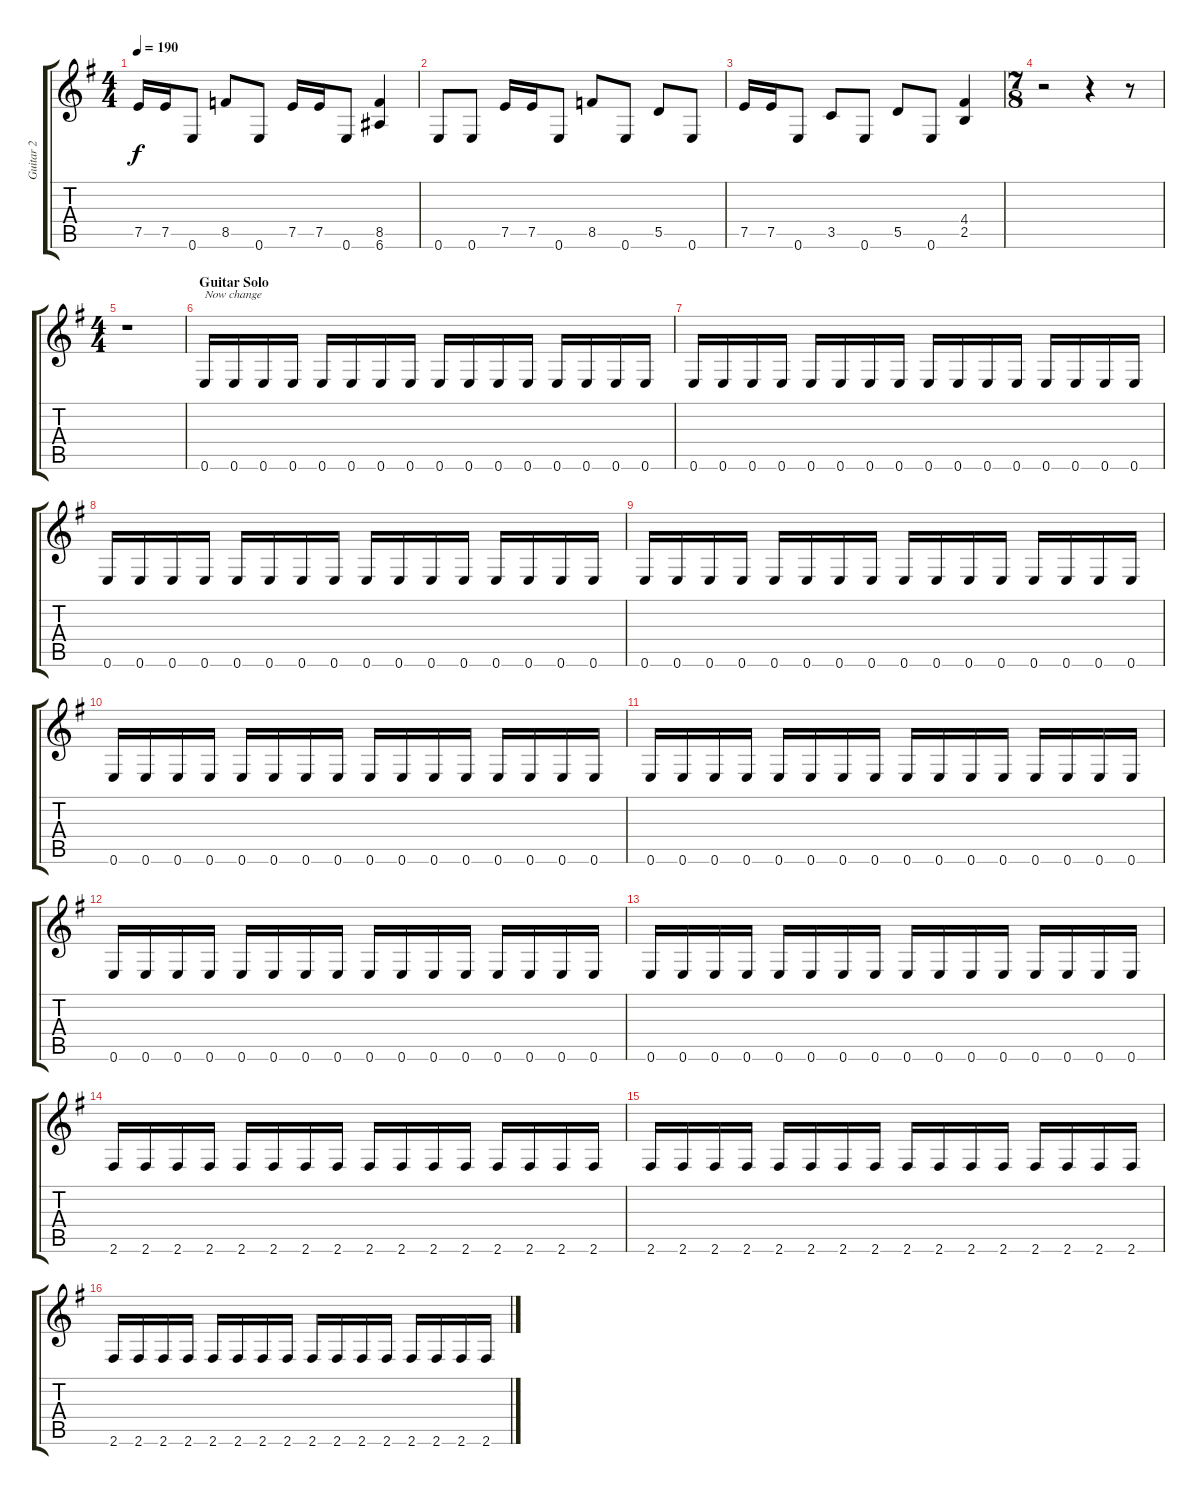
\track ("Guitar 2" "Guitar 2") {instrument distortionguitar}
\staff {score tabs}
\tuning (E4 B3 G3 D3 A2 E2) {hide}
\ts (4 4)
\tempo 190
\clef g2
\ks eminor
7.5.16{dy f} 7.5.16 0.6.8 8.5.8 0.6.8 7.5.16 7.5.16 0.6.8 (8.5 6.6).4 |
0.6.8 0.6.8 7.5.16 7.5.16 0.6.8 8.5.8 0.6.8 5.5.8 0.6.8 |
7.5.16 7.5.16 0.6.8 3.5.8 0.6.8 5.5.8 0.6.8 (4.4 2.5).4 |
\ts (7 8)
r.2 r.4 r.8 |
\ts (4 4)
r.1 |
\section ("" "Guitar Solo")
0.6.16{txt "Now change" balance 13} 0.6.16 0.6.16 0.6.16 0.6.16 0.6.16 0.6.16 0.6.16 0.6.16 0.6.16 0.6.16 0.6.16 0.6.16 0.6.16 0.6.16 0.6.16 |
0.6.16 0.6.16 0.6.16 0.6.16 0.6.16 0.6.16 0.6.16 0.6.16 0.6.16 0.6.16 0.6.16 0.6.16 0.6.16 0.6.16 0.6.16 0.6.16 |
0.6.16 0.6.16 0.6.16 0.6.16 0.6.16 0.6.16 0.6.16 0.6.16 0.6.16 0.6.16 0.6.16 0.6.16 0.6.16 0.6.16 0.6.16 0.6.16 |
0.6.16 0.6.16 0.6.16 0.6.16 0.6.16 0.6.16 0.6.16 0.6.16 0.6.16 0.6.16 0.6.16 0.6.16 0.6.16 0.6.16 0.6.16 0.6.16 |
0.6.16 0.6.16 0.6.16 0.6.16 0.6.16 0.6.16 0.6.16 0.6.16 0.6.16 0.6.16 0.6.16 0.6.16 0.6.16 0.6.16 0.6.16 0.6.16 |
0.6.16 0.6.16 0.6.16 0.6.16 0.6.16 0.6.16 0.6.16 0.6.16 0.6.16 0.6.16 0.6.16 0.6.16 0.6.16 0.6.16 0.6.16 0.6.16 |
0.6.16 0.6.16 0.6.16 0.6.16 0.6.16 0.6.16 0.6.16 0.6.16 0.6.16 0.6.16 0.6.16 0.6.16 0.6.16 0.6.16 0.6.16 0.6.16 |
0.6.16 0.6.16 0.6.16 0.6.16 0.6.16 0.6.16 0.6.16 0.6.16 0.6.16 0.6.16 0.6.16 0.6.16 0.6.16 0.6.16 0.6.16 0.6.16 |
2.6.16 2.6.16 2.6.16 2.6.16 2.6.16 2.6.16 2.6.16 2.6.16 2.6.16 2.6.16 2.6.16 2.6.16 2.6.16 2.6.16 2.6.16 2.6.16 |
2.6.16 2.6.16 2.6.16 2.6.16 2.6.16 2.6.16 2.6.16 2.6.16 2.6.16 2.6.16 2.6.16 2.6.16 2.6.16 2.6.16 2.6.16 2.6.16 |
2.6.16 2.6.16 2.6.16 2.6.16 2.6.16 2.6.16 2.6.16 2.6.16 2.6.16 2.6.16 2.6.16 2.6.16 2.6.16 2.6.16 2.6.16 2.6.16
